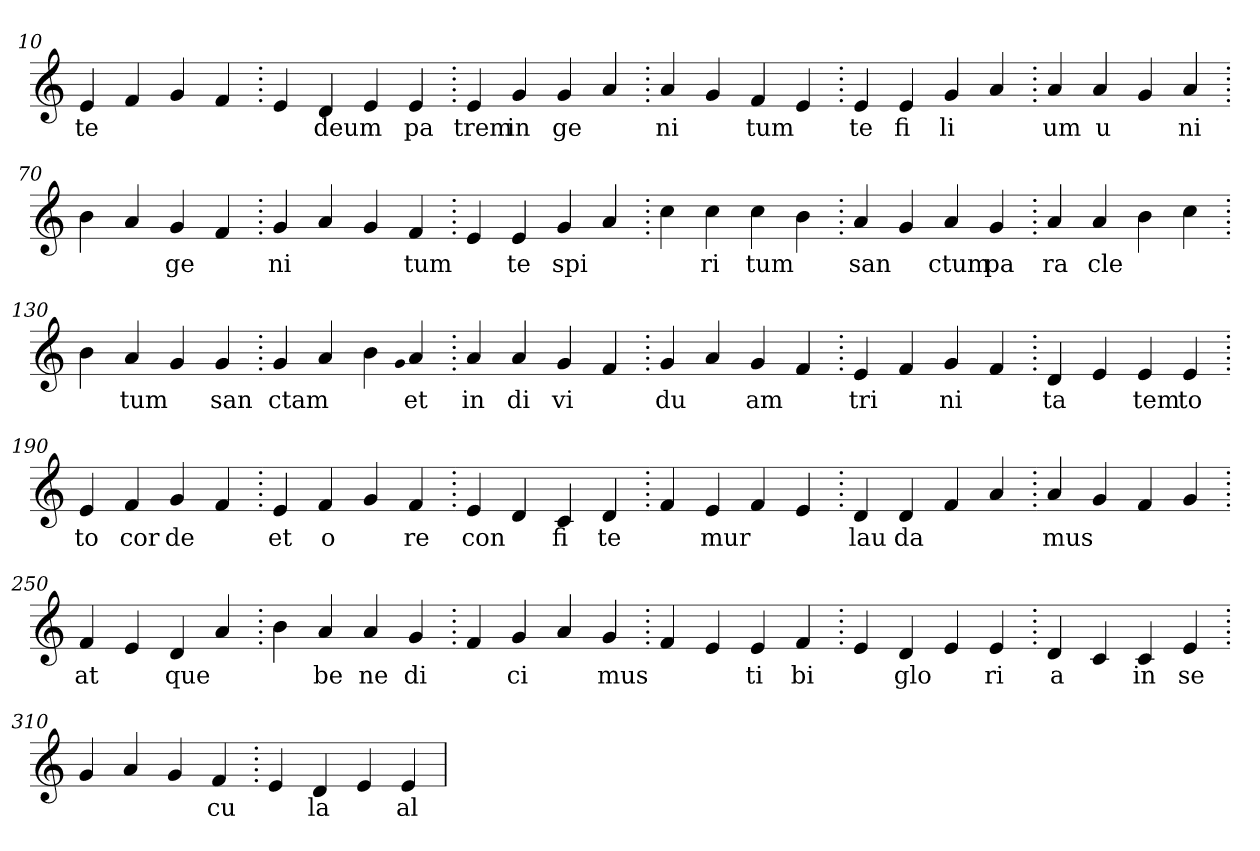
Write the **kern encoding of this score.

**kern	**text
*part1	*part1
*staff1	*staff1
*clefG2	*
=10.	=10.
4e	te
4f	.
4g	.
4f	.
=20.	=20.
4e	.
4d	deum
4e	.
4e	pa
=30.	=30.
4e	trem
4g	in
4g	ge
4a	.
=40.	=40.
4a	ni
4g	.
4f	tum
4e	.
=50.	=50.
4e	te
4e	fi
4g	li
4a	.
=60.	=60.
4a	um
4a	u
4g	.
4a	ni
=70.	=70.
4b	.
4a	.
4g	ge
4f	.
=80.	=80.
4g	ni
4a	.
4g	.
4f	tum
=90.	=90.
4e	.
4e	te
4g	spi
4a	.
=100.	=100.
4cc	.
4cc	ri
4cc	tum
4b	.
=110.	=110.
4a	san
4g	.
4a	ctum
4g	pa
=120.	=120.
4a	ra
4a	cle
4b	.
4cc	.
=130.	=130.
4b	.
4a	tum
4g	.
4g	san
=140.	=140.
4g	ctam
4a	.
4b	.
qqg	.
4a	et
=150.	=150.
4a	in
4a	di
4g	vi
4f	.
=160.	=160.
4g	du
4a	.
4g	am
4f	.
=170.	=170.
4e	tri
4f	.
4g	ni
4f	.
=180.	=180.
4d	ta
4e	.
4e	tem
4e	to
=190.	=190.
4e	to
4f	cor
4g	de
4f	.
=200.	=200.
4e	et
4f	o
4g	.
4f	re
=210.	=210.
4e	con
4d	.
4c	fi
4d	te
=220.	=220.
4f	.
4e	mur
4f	.
4e	.
=230.	=230.
4d	lau
4d	da
4f	.
4a	.
=240.	=240.
4a	mus
4g	.
4f	.
4g	.
=250.	=250.
4f	at
4e	.
4d	que
4a	.
=260.	=260.
4b	.
4a	be
4a	ne
4g	di
=270.	=270.
4f	.
4g	ci
4a	.
4g	mus
=280.	=280.
4f	.
4e	.
4e	ti
4f	bi
=290.	=290.
4e	.
4d	glo
4e	.
4e	ri
=300.	=300.
4d	a
4c	.
4c	in
4e	se
=310.	=310.
4g	.
4a	.
4g	.
4f	cu
=320.	=320.
4e	.
4d	la
4e	.
4e	al
=	=
*-	*-
